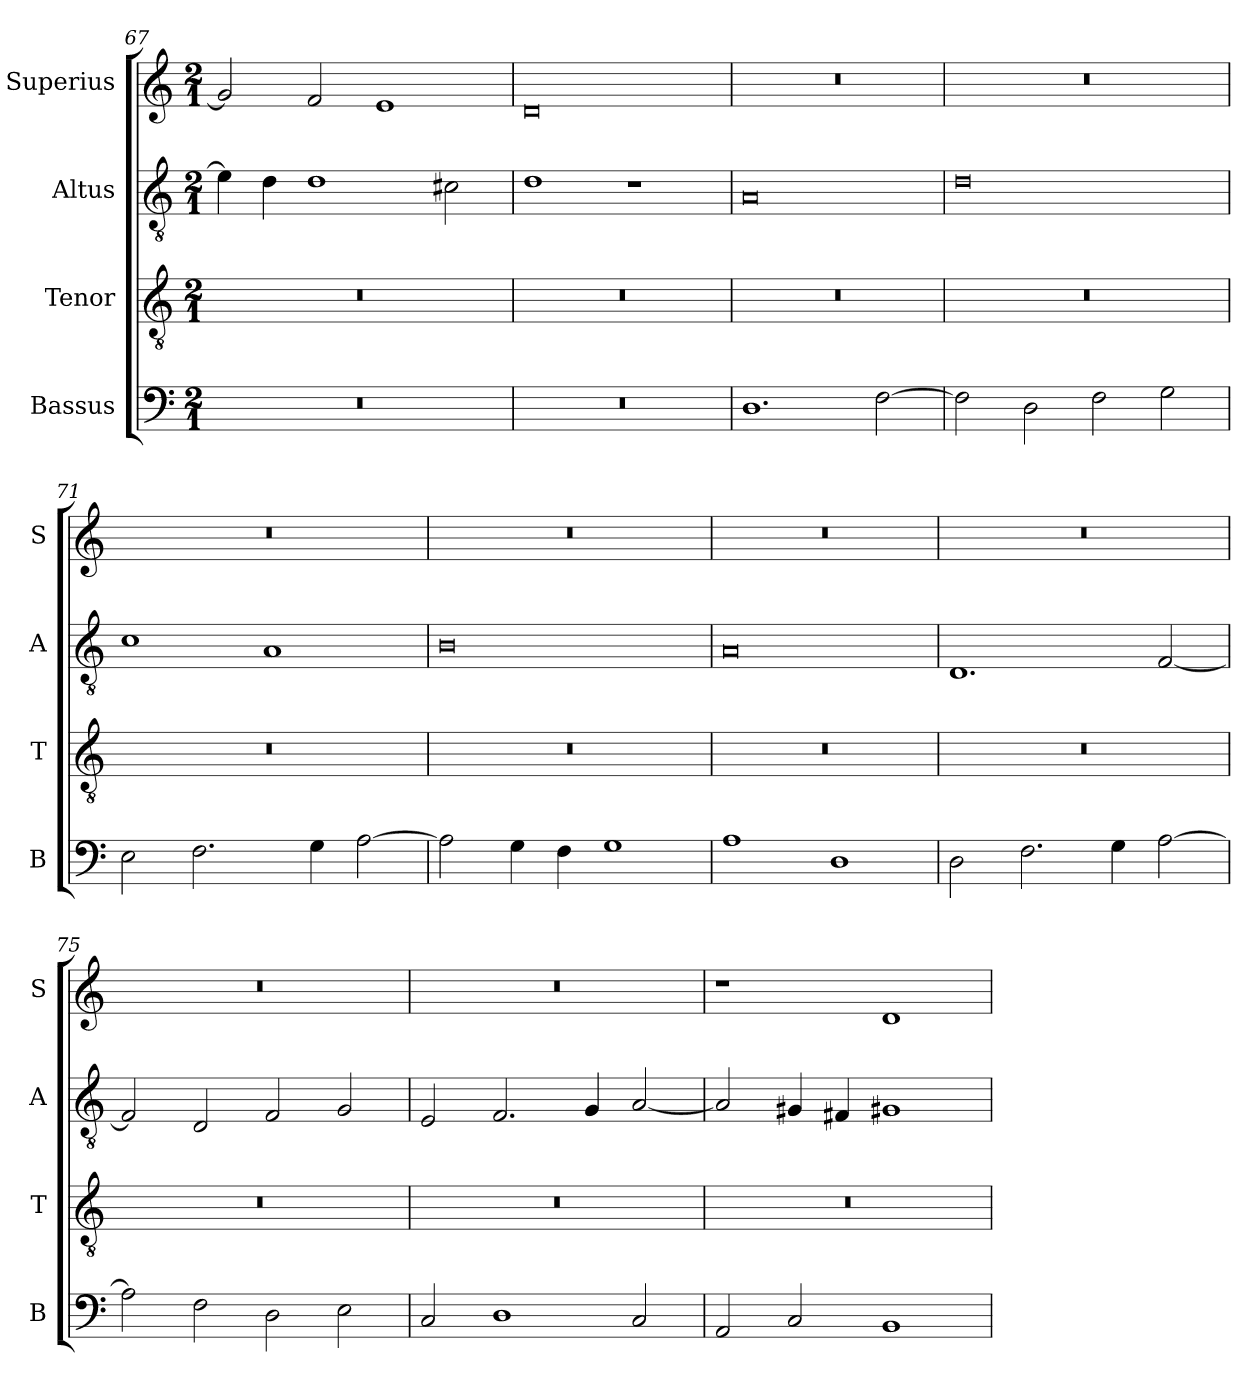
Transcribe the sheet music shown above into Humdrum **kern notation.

**kern	**kern	**kern	**kern
*part4	*part3	*part2	*part1
*staff4	*staff3	*staff2	*staff1
*I"Bassus	*I"Tenor	*I"Altus	*I"Superius
*I'B	*I'T	*I'A	*I'S
*clefF4	*clefGv2	*clefGv2	*clefG2
*k[]	*k[]	*k[]	*k[]
*M2/1	*M2/1	*M2/1	*M2/1
=67	=67	=67	=67
0r	0r	4e\]	2g/]
.	.	4d\	.
.	.	1d	2f/
.	.	.	1e
.	.	2c#X\	.
=68	=68	=68	=68
0r	0r	1d	0d
.	.	1r	.
=69	=69	=69	=69
1.D	0r	0A	0r
[2F\	.	.	.
=70	=70	=70	=70
2F\]	0r	0d	0r
2D\	.	.	.
2F\	.	.	.
2G\	.	.	.
=71	=71	=71	=71
2E\	0r	1c	0r
2.F\	.	.	.
.	.	1A	.
4G\	.	.	.
[2A\	.	.	.
=72	=72	=72	=72
2A\]	0r	0B	0r
4G\	.	.	.
4F\	.	.	.
1G	.	.	.
=73	=73	=73	=73
1A	0r	0A	0r
1D	.	.	.
=74	=74	=74	=74
2D\	0r	1.D	0r
2.F\	.	.	.
4G\	.	.	.
[2A\	.	[2F/	.
=75	=75	=75	=75
2A\]	0r	2F/]	0r
2F\	.	2D/	.
2D\	.	2F/	.
2E\	.	2G/	.
=76	=76	=76	=76
2C/	0r	2E/	0r
1D	.	2.F/	.
.	.	4G/	.
2C/	.	[2A/	.
=77	=77	=77	=77
2AA/	0r	2A/]	1r
2C/	.	4G#X/	.
.	.	4F#X/	.
1BB	.	1G#X	1d
=	=	=	=
*-	*-	*-	*-
